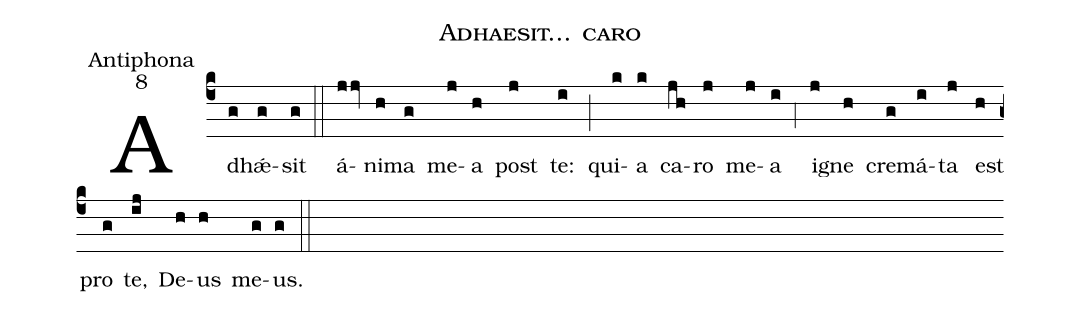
name:Adhaesit... caro;
office-part:Antiphona;
mode:8;
%%
(c4) Ad(g)h{<sp>'ae</sp>}(g)sit(g) (::)
á(jjv)ni(h)ma(g) me(j)a(h) post(j) te:(i) (;) qui(k)a(k) ca(jh)ro(j) me(j)a(i) (,4) i(j)gne(h) cre(g)má(i)ta(j) est(h) pro(g) te,(ij) De(h)us(h) me(g)us.(g) (::)
